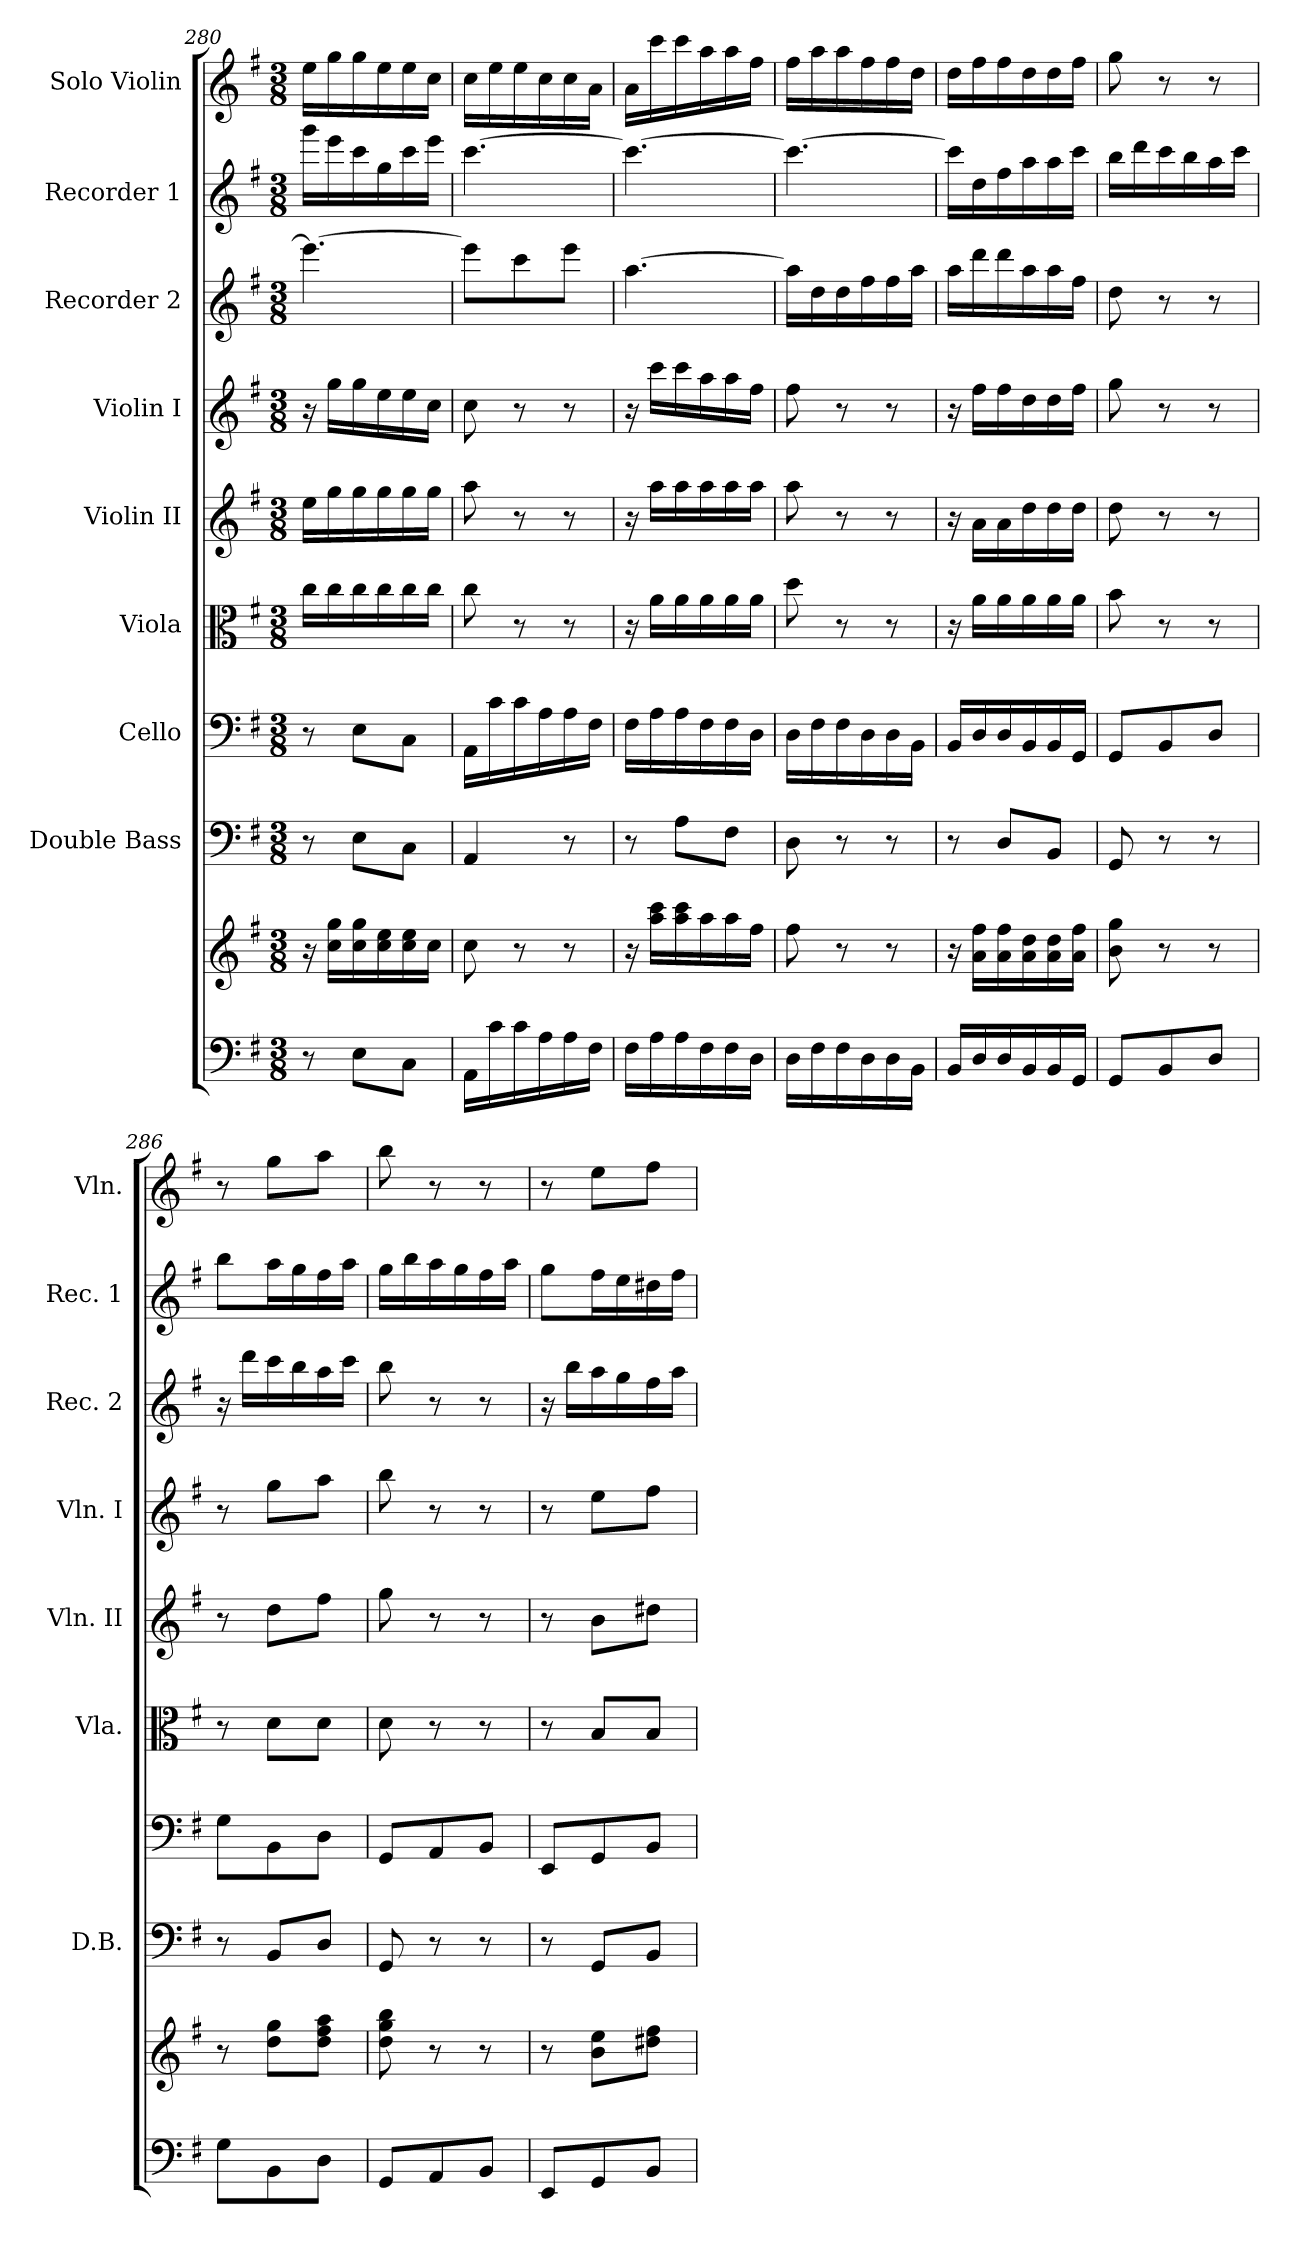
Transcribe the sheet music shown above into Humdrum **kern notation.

**kern	**kern	**kern	**kern	**kern	**kern	**kern	**kern	**kern	**kern
*part9	*part9	*part8	*part7	*part6	*part5	*part4	*part3	*part2	*part1
*staff10	*staff9	*staff8	*staff7	*staff6	*staff5	*staff4	*staff3	*staff2	*staff1
*	*	*I"Double Bass	*I"Cello	*I"Viola	*I"Violin II	*I"Violin I	*I"Recorder 2	*I"Recorder 1	*I"Solo Violin
*	*	*I'D.B.	*	*I'Vla.	*I'Vln. II	*I'Vln. I	*I'Rec. 2	*I'Rec. 1	*I'Vln.
!!LO:PB:g=z
*clefF4	*clefG2	*clefF4	*clefF4	*clefC3	*clefG2	*clefG2	*clefG2	*clefG2	*clefG2
*	*	*ITrd7c12	*	*	*	*	*	*	*
*k[f#]	*k[f#]	*k[f#]	*k[f#]	*k[f#]	*k[f#]	*k[f#]	*k[f#]	*k[f#]	*k[f#]
*G:	*G:	*G:	*G:	*G:	*G:	*G:	*G:	*G:	*G:
*M3/8	*M3/8	*M3/8	*M3/8	*M3/8	*M3/8	*M3/8	*M3/8	*M3/8	*M3/8
=280	=280	=280	=280	=280	=280	=280	=280	=280	=280
8r	16r	8r	8r	16cc\LL	16ee\LL	16r	4.eee\_	16ggg\LL	16ee\LL
.	16cc\ 16gg\LL	.	.	16cc\	16gg\	16gg\LL	.	16eee\	16gg\
8E\L	16cc\ 16gg\	8EE\L	8E\L	16cc\	16gg\	16gg\	.	16ccc\	16gg\
.	16cc\ 16ee\	.	.	16cc\	16gg\	16ee\	.	16gg\	16ee\
8C\J	16cc\ 16ee\	8CC\J	8C\J	16cc\	16gg\	16ee\	.	16ccc\	16ee\
.	16cc\JJ	.	.	16cc\JJ	16gg\JJ	16cc\JJ	.	16eee\JJ	16cc\JJ
=281	=281	=281	=281	=281	=281	=281	=281	=281	=281
16AA\LL	8cc\	4AAA/	16AA\LL	8cc\	8aa\	8cc\	8eee\L]	[4.ccc\	16cc\LL
16c\	.	.	16c\	.	.	.	.	.	16ee\
16c\	8r	.	16c\	8r	8r	8r	8ccc\	.	16ee\
16A\	.	.	16A\	.	.	.	.	.	16cc\
16A\	8r	8r	16A\	8r	8r	8r	8eee\J	.	16cc\
16F#\JJ	.	.	16F#\JJ	.	.	.	.	.	16a\JJ
=282	=282	=282	=282	=282	=282	=282	=282	=282	=282
16F#\LL	16r	8r	16F#\LL	16r	16r	16r	[4.aa\	4.ccc\_	16a\LL
16A\	16aa\ 16ccc\LL	.	16A\	16a\LL	16aa\LL	16ccc\LL	.	.	16ccc\
16A\	16aa\ 16ccc\	8AA\L	16A\	16a\	16aa\	16ccc\	.	.	16ccc\
16F#\	16aa\	.	16F#\	16a\	16aa\	16aa\	.	.	16aa\
16F#\	16aa\	8FF#\J	16F#\	16a\	16aa\	16aa\	.	.	16aa\
16D\JJ	16ff#\JJ	.	16D\JJ	16a\JJ	16aa\JJ	16ff#\JJ	.	.	16ff#\JJ
=283	=283	=283	=283	=283	=283	=283	=283	=283	=283
16D\LL	8ff#\	8DD\	16D\LL	8dd\	8aa\	8ff#\	16aa\LL]	4.ccc\_	16ff#\LL
16F#\	.	.	16F#\	.	.	.	16dd\	.	16aa\
16F#\	8r	8r	16F#\	8r	8r	8r	16dd\	.	16aa\
16D\	.	.	16D\	.	.	.	16ff#\	.	16ff#\
16D\	8r	8r	16D\	8r	8r	8r	16ff#\	.	16ff#\
16BB\JJ	.	.	16BB\JJ	.	.	.	16aa\JJ	.	16dd\JJ
=284	=284	=284	=284	=284	=284	=284	=284	=284	=284
16BB/LL	16r	8r	16BB/LL	16r	16r	16r	16aa\LL	16ccc\LL]	16dd\LL
16D/	16a\ 16ff#\LL	.	16D/	16a\LL	16a\LL	16ff#\LL	16ddd\	16dd\	16ff#\
16D/	16a\ 16ff#\	8DD/L	16D/	16a\	16a\	16ff#\	16ddd\	16ff#\	16ff#\
16BB/	16a\ 16dd\	.	16BB/	16a\	16dd\	16dd\	16aa\	16aa\	16dd\
16BB/	16a\ 16dd\	8BBB/J	16BB/	16a\	16dd\	16dd\	16aa\	16aa\	16dd\
16GG/JJ	16a\ 16ff#\JJ	.	16GG/JJ	16a\JJ	16dd\JJ	16ff#\JJ	16ff#\JJ	16ccc\JJ	16ff#\JJ
=285	=285	=285	=285	=285	=285	=285	=285	=285	=285
8GG/L	8b\ 8gg\	8GGG/	8GG/L	8b\	8dd\	8gg\	8dd\	16bb\LL	8gg\
.	.	.	.	.	.	.	.	16ddd\	.
8BB/	8r	8r	8BB/	8r	8r	8r	8r	16ccc\	8r
.	.	.	.	.	.	.	.	16bb\	.
8D/J	8r	8r	8D/J	8r	8r	8r	8r	16aa\	8r
.	.	.	.	.	.	.	.	16ccc\JJ	.
=286	=286	=286	=286	=286	=286	=286	=286	=286	=286
8G\L	8r	8r	8G\L	8r	8r	8r	16r	8bb\L	8r
.	.	.	.	.	.	.	16ddd\LL	.	.
8BB\	8dd\ 8gg\L	8BBB/L	8BB\	8d\L	8dd\L	8gg\L	16ccc\	16aa\L	8gg\L
.	.	.	.	.	.	.	16bb\	16gg\	.
8D\J	8dd\ 8ff#\ 8aa\J	8DD/J	8D\J	8d\J	8ff#\J	8aa\J	16aa\	16ff#\	8aa\J
.	.	.	.	.	.	.	16ccc\JJ	16aa\JJ	.
=287	=287	=287	=287	=287	=287	=287	=287	=287	=287
8GG/L	8dd\ 8gg\ 8bb\	8GGG/	8GG/L	8d\	8gg\	8bb\	8bb\	16gg\LL	8bb\
.	.	.	.	.	.	.	.	16bb\	.
8AA/	8r	8r	8AA/	8r	8r	8r	8r	16aa\	8r
.	.	.	.	.	.	.	.	16gg\	.
8BB/J	8r	8r	8BB/J	8r	8r	8r	8r	16ff#\	8r
.	.	.	.	.	.	.	.	16aa\JJ	.
=288	=288	=288	=288	=288	=288	=288	=288	=288	=288
8EE/L	8r	8r	8EE/L	8r	8r	8r	16r	8gg\L	8r
.	.	.	.	.	.	.	16bb\LL	.	.
8GG/	8b\ 8ee\L	8GGG/L	8GG/	8B/L	8b\L	8ee\L	16aa\	16ff#\L	8ee\L
.	.	.	.	.	.	.	16gg\	16ee\	.
8BB/J	8dd#X\ 8ff#\J	8BBB/J	8BB/J	8B/J	8dd#X\J	8ff#\J	16ff#\	16dd#X\	8ff#\J
.	.	.	.	.	.	.	16aa\JJ	16ff#\JJ	.
=	=	=	=	=	=	=	=	=	=
*-	*-	*-	*-	*-	*-	*-	*-	*-	*-
